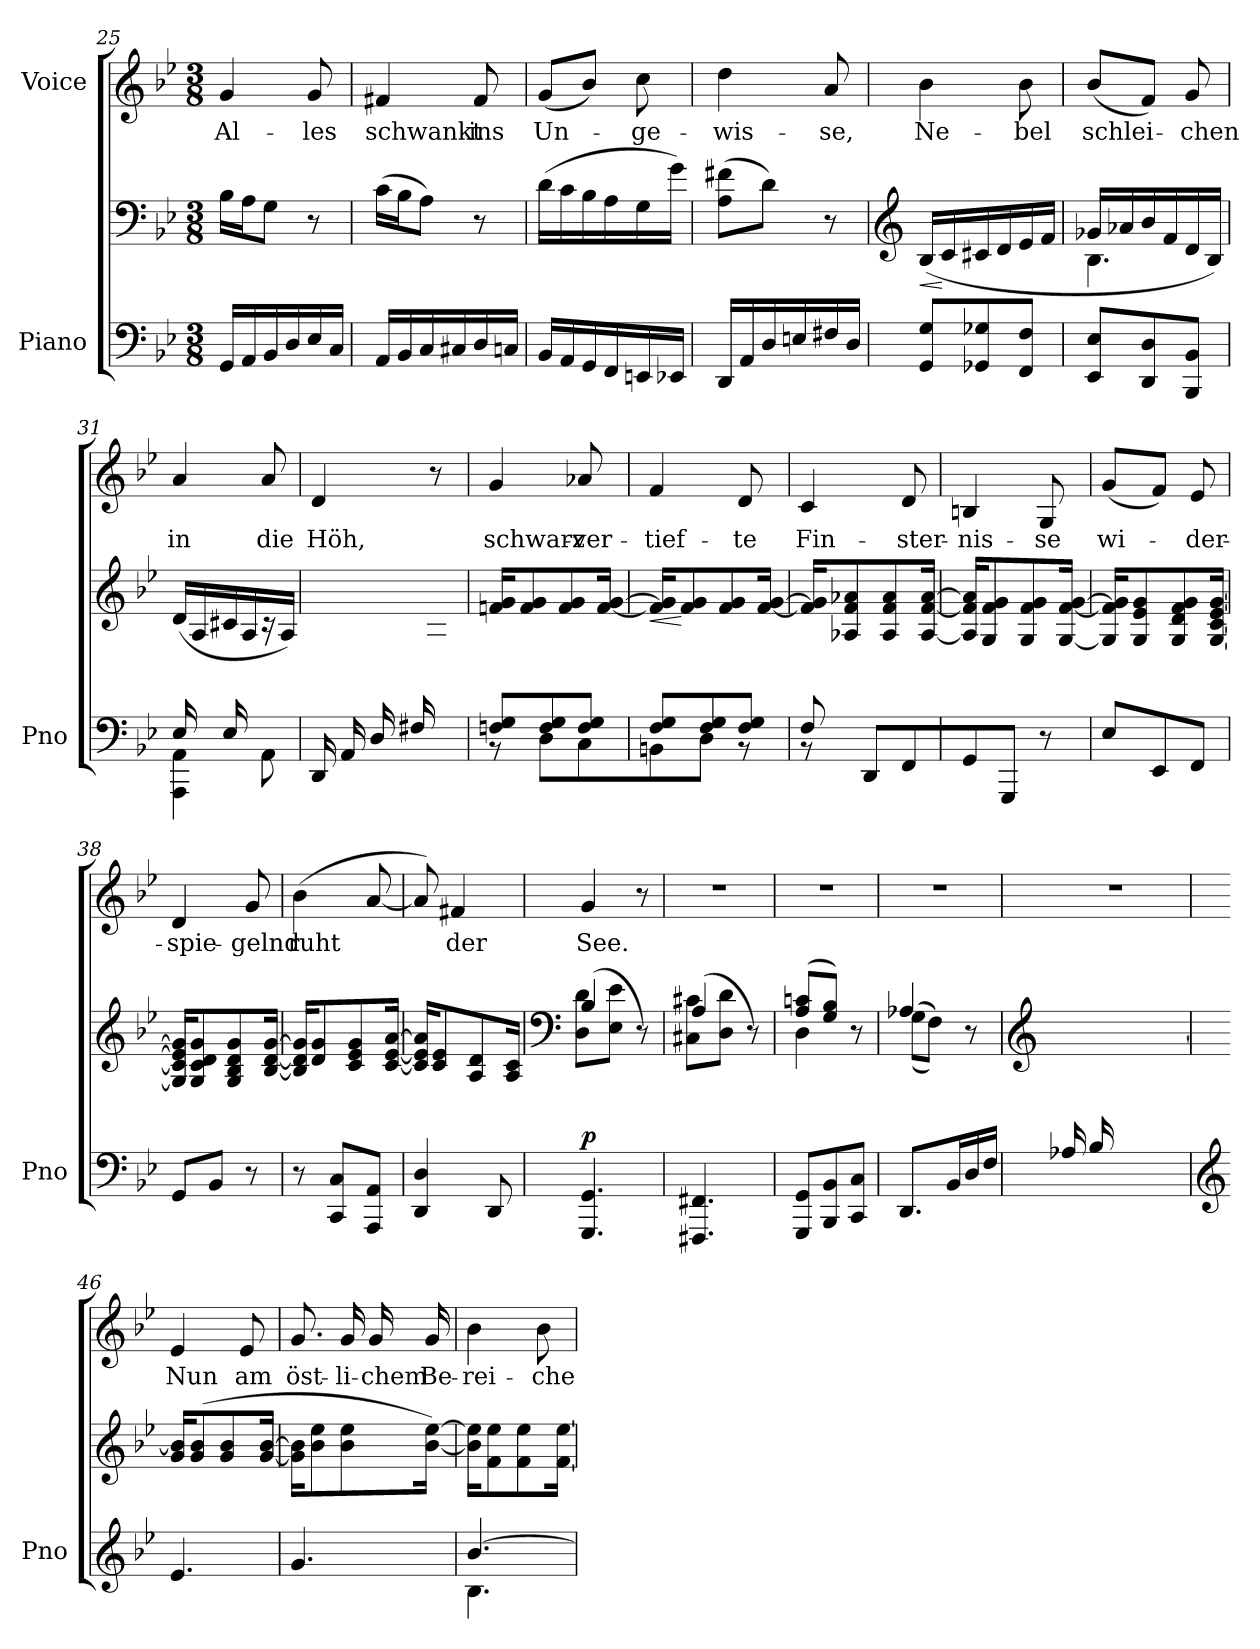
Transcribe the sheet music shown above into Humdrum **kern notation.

**kern	**kern	**dynam	**kern	**text
*part2	*part2	*part2	*part1	*part1
*staff3	*staff2	*staff2/3	*staff1	*staff1
*I"Piano	*	*	*I"Voice	*
*I'Pno	*	*	*	*
*clefF4	*clefF4	*	*clefG2	*
*k[b-e-]	*k[b-e-]	*	*k[b-e-]	*
*M3/8	*M3/8	*	*M3/8	*
=25	=25	=25	=25	=25
!	!	!	!	!LO:LY:b
16GG/LL	16B-\LL	.	4g/	Al-
16AA/	16A\J	.	.	.
16BB-/	8G\J	.	.	.
16D/	.	.	.	.
!	!	!	!	!LO:LY:b
16E-/	8r	.	8g/	-les
16C/JJ	.	.	.	.
=26	=26	=26	=26	=26
!	!	!	!	!LO:LY:b
16AA/LL	(>16c\LL	.	4f#X/	schwankt
16BB-/	16B-\J	.	.	.
16C/	8A\J)	.	.	.
16C#X/	.	.	.	.
!	!	!	!	!LO:LY:b
16D/	8r	.	8f#/	ins
16Cn/JJ	.	.	.	.
!!LO:LB:g=z
=27	=27	=27	=27	=27
!	!	!	!	!LO:LY:b
16BB-/LL	(>16d\LL	.	(<8g/L	Un-
16AA/	16c\	.	.	.
16GG/	16B-\	.	8b-/J)	.
16FF/	16A\	.	.	.
!	!	!	!	!LO:LY:b
16EEn/	16G\	.	8cc\	-ge-
16EE-X/JJ	16g\JJ)	.	.	.
=28	=28	=28	=28	=28
!	!	!	!	!LO:LY:b
16DD/LL	(>8A\ 8f#X\L	.	4dd\	-wis-
16AA/	.	.	.	.
16D/	8d\J)	.	.	.
16En/	.	.	.	.
!	!	!	!	!LO:LY:b
16F#X/	8r	.	8a/	-se,
16D/JJ	.	.	.	.
=29	=29	=29	=29	=29
*	*clefG2	*	*	*
!	!	!LO:HP:b	!	!LO:LY:b
8GG/ 8G/L	(>16B-/LL	<	4b-\	Ne-
.	16c/	[	.	.
8GG-X/ 8G-X/	16c#X/	.	.	.
.	16d/	.	.	.
!	!	!	!	!LO:LY:b
8FF/ 8F/J	16e-/	.	8b-\	-bel
.	16f/JJ	.	.	.
=30	=30	=30	=30	=30
*	*^	*	*	*
!	!	!	!	!	!LO:LY:b
8EE-/ 8E-/L	16g-X/LL	4.B-\	.	(<8b-/L	schlei-
.	16a-X/	.	.	.	.
8DD/ 8D/	16b-/	.	.	8f/J)	.
.	16f/	.	.	.	.
!	!	!	!	!	!LO:LY:b
8BBB-/ 8BB-/J	16d/	.	.	8g/	-chen
.	16B-/JJ)	.	.	.	.
*	*v	*v	*	*	*
=31	=31	=31	=31	=31
*^	*	*	*	*
!	!	!	!	!	!LO:LY:b
4AAA\ 4AA\	16E-/	(>16d/LL	.	4a/	in
.	16ryy	16A/	.	.	.
.	16E-/	16c#X/	.	.	.
.	8.ryy	16A/	.	.	.
!	!	!	!	!	!LO:LY:b
8AA\	.	16r	.	8a/	die
.	.	16A/JJ)	.	.	.
*v	*v	*	*	*	*
=32	=32	=32	=32	=32
*	*^	*	*	*
!	!	!	!	!	!LO:LY:b
(>16DD/LL	4.ryy	4ryy	.	4d/	Höh,
16AA/	.	.	.	.	.
16D/	.	.	.	.	.
16F#X/	.	.	.	.	.
8ryy	.	16A\	.	8r	.
.	.	16d\JJ)	.	.	.
!!LO:LB:g=z
=33	=33	=33	=33	=33	=33
*^	*	*	*	*	*
!	!	!	!	!	!	!LO:LY:b
*	*	*v	*v	*	*	*
8Fn/ 8G/L	8r	16fn/ 16g/KL	.	4g/	schwarz-
.	.	8f/ 8g/	.	.	.
8F/ 8G/	8D\L	.	.	.	.
.	.	8f/ 8g/	.	.	.
!	!	!	!	!	!LO:LY:b
8F/ 8G/J	8C\	.	.	8a-X/	-ver-
.	.	[16f/ [16g/Jk	.	.	.
=34	=34	=34	=34	=34	=34
!	!	!	!LO:HP:b	!	!LO:LY:b
8F/ 8G/L	8BBn\	16f/] 16g/]KL	<	4f/	-tief-
.	.	8f/ 8g/	[	.	.
8F/ 8G/	8D\J	.	.	.	.
.	.	8f/ 8g/	.	.	.
!	!	!	!	!	!LO:LY:b
8F/ 8G/J	8r	.	.	8d/	-te
.	.	[16f/ [16g/Jk	.	.	.
=35	=35	=35	=35	=35	=35
!	!	!	!	!	!LO:LY:b
8F/	8r	16f/] 16g/]KL	.	4c/	Fin-
.	.	8A-X/ 8f/ 8a-X/	.	.	.
8DD/L	4ryy	.	.	.	.
.	.	8A-/ 8f/ 8a-/	.	.	.
!	!	!	!	!	!LO:LY:b
8FF/	.	.	.	8d/	-ster-
.	.	[16A-/ [16f/ [16a-/Jk	.	.	.
*v	*v	*	*	*	*
=36	=36	=36	=36	=36
!	!	!	!	!LO:LY:b
8GG/	16A-/] 16f/] 16a-/]KL	.	4Bn/	-nis-
.	8G/ 8f/ 8g/	.	.	.
8GGG/J	.	.	.	.
.	8G/ 8f/ 8g/	.	.	.
!	!	!	!	!LO:LY:b
8r	.	.	8G/	-se
.	[16G/ [16f/ [16g/Jk	.	.	.
=37	=37	=37	=37	=37
!	!	!	!	!LO:LY:b
8E-/L	16G/] 16f/] 16g/]KL	.	(<8g/L	wi-
.	8G/ 8e-/ 8g/	.	.	.
8EE-/	.	.	8f/J)	.
.	8G/ 8d/ 8f/ 8g/	.	.	.
!	!	!	!	!LO:LY:b
8FF/J	.	.	8e-/	-der-
.	[16G/ [16c/ [16e-/ [16g/Jk	.	.	.
=38	=38	=38	=38	=38
!	!	!	!	!LO:LY:b
8GG/L	16G/] 16c/] 16e-/] 16g/]KL	.	4d/	-spie-
.	8G/ 8c/ 8d/ 8g/	.	.	.
8BB-/J	.	.	.	.
.	8G/ 8B-/ 8d/ 8g/	.	.	.
!	!	!	!	!LO:LY:b
8r	.	.	8g/	-gelnd
.	[16B-/ [16d/ [16g/Jk	.	.	.
!!LO:LB:g=z
=39	=39	=39	=39	=39
!	!	!	!	!LO:LY:b
8r	16B-/] 16d/] 16g/]KL	.	(>4b-\	ruht
.	8d/ 8g/	.	.	.
8CC/ 8C/L	.	.	.	.
.	8c/ 8e-/ 8g/	.	.	.
8AAA/ 8AA/J	.	.	[8a/	.
.	[16c/ [16e-/ [16a/Jk	.	.	.
=40	=40	=40	=40	=40
4DD/ 4D/	16c/] 16e-/] 16a/]KL	.	8a/])	.
.	8c/ 8e-/	.	.	.
!	!	!	!	!LO:LY:b
.	.	.	4f#X/	der
.	8A/ 8d/	.	.	.
8DD/	.	.	.	.
.	16A/ 16c/Jk	.	.	.
=41	=41	=41	=41	=41
*	*clefF4	*	*	*
*	*^	*	*	*
!	!	!	!LO:DY:a=2	!	!LO:LY:b
4.GGG/ 4.GG/	(>4B-/	8D\ 8d\L	p	4g/	See.
.	.	8E-\ 8e-\J	.	.	.
.	8r)	8ryy	.	8r	.
=42	=42	=42	=42	=42	=42
4.FFF#X/ 4.FF#X/	(>4A/	8C#X\ 8c#X\L	.	4.r	.
.	.	8D\ 8d\J	.	.	.
.	8r)	8ryy	.	.	.
=43	=43	=43	=43	=43	=43
8GGG/ 8GG/L	(>8A/ 8cn/L	4D\	.	4.r	.
8BBB-/ 8BB-/	8G/ 8B-/J)	.	.	.	.
8CC/ 8C/J	8r	8ryy	.	.	.
=44	=44	=44	=44	=44	=44
(<8.DD/L	4A-X/	(<(<8G\L	.	4.r	.
.	.	8F\J))	.	.	.
16BB-/L	.	.	.	.	.
16D/	8r	8ryy	.	.	.
16F/JJ	.	.	.	.	.
=45	=45	=45	=45	=45	=45
*	*clefG2	*	*	*	*
16A-X/LL	4.ryy	8ryy	.	4.r	.
16B-/	.	.	.	.	.
4ryy	.	16d\	.	.	.
.	.	16f\	.	.	.
.	.	16a-X\	.	.	.
.	.	[16b-\JJ)	.	.	.
*	*v	*v	*	*	*
!!LO:PB:g=z
=46	=46	=46	=46	=46
*clefG2	*	*	*	*
*	*^	*	*	*
!	!	!	!	!	!LO:LY:b
*	*v	*v	*	*	*
4.e-/	16g/ 16b-/]KL	.	4e-/	Nun
.	(>8g/ 8b-/	.	.	.
.	8g/ 8b-/	.	.	.
!	!	!	!	!LO:LY:b
.	.	.	8e-/	am
.	[16g/ [16b-/Jk	.	.	.
=47	=47	=47	=47	=47
!	!	!	!	!LO:LY:b
4.g/	16g\] 16b-\]KL	.	8.g/	öst-
.	8b-\ 8ee-\	.	.	.
!	!	!	!	!LO:LY:b
.	8b-\ 8ee-\	.	16g/	-li-
!	!	!	!	!LO:LY:b
.	.	.	16g/	-chem
!	!	!	!	!LO:LY:b
.	[16b-\ [16ee-\Jk)	.	16g/	Be-
=48	=48	=48	=48	=48
*^	*	*	*	*
!	!	!	!	!	!LO:LY:b
[4.b-/	4.B-\	16b-\] 16ee-\]KL	.	4b-\	-rei-
.	.	8f\ 8ee-\	.	.	.
.	.	8f\ 8ee-\	.	.	.
!	!	!	!	!	!LO:LY:b
.	.	.	.	8b-\	-che
.	.	[16f\ [16ee-\Jk	.	.	.
*v	*v	*	*	*	*
=	=	=	=	=
*-	*-	*-	*-	*-
